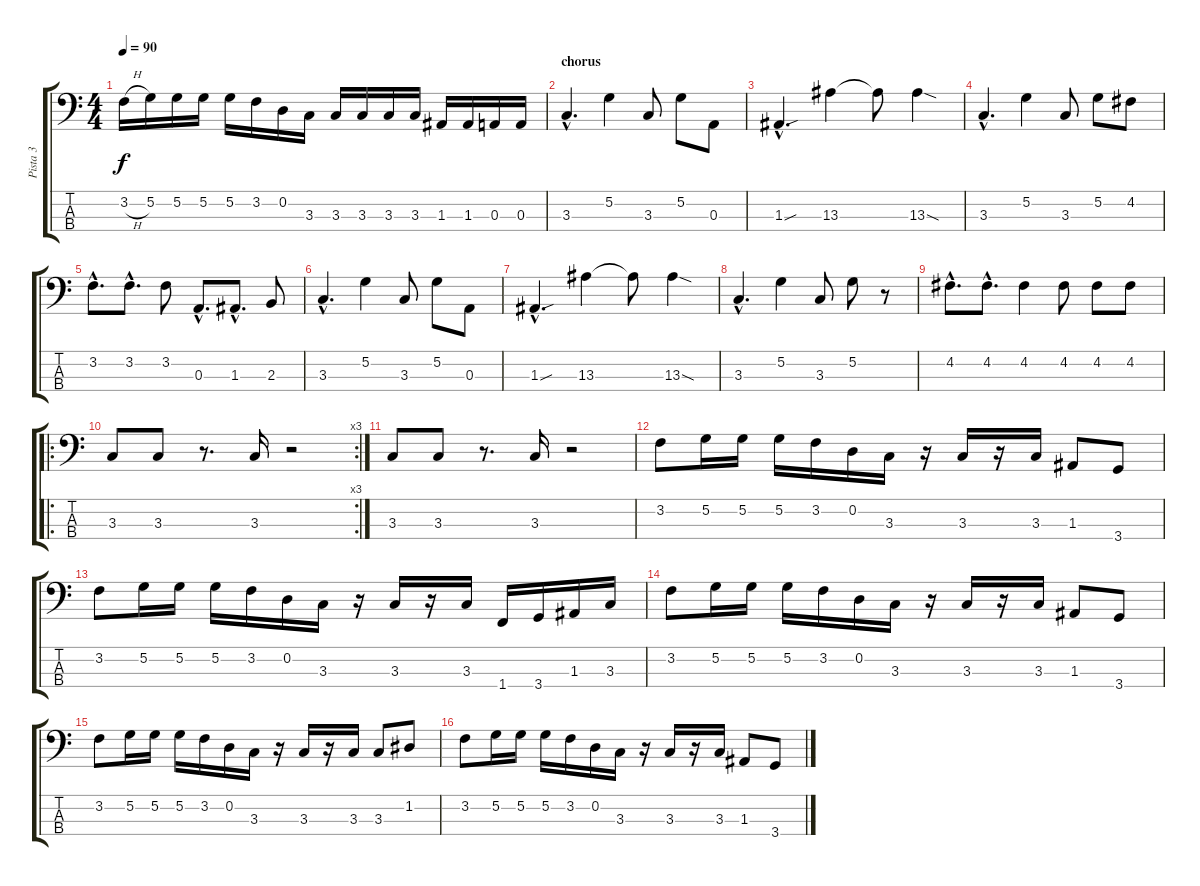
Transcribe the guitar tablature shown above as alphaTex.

\track ("Pista 3" "Pista 3") {instrument electricbassfinger}
\staff {score tabs}
\tuning (G2 D2 A1 E1) {hide}
\ts (4 4)
\tempo 90
\clef f4
\ks c
3.2{h}.16{dy f} 5.2.16 5.2.16 5.2.16 5.2.16 3.2.16 0.2.16 3.3.16 3.3.16 3.3.16 3.3.16 3.3.16 1.3.16 1.3.16 0.3.16 0.3.16 |
\section ("" "chorus")
3.3{hac}.4{d} 5.2.4 3.3.8 5.2.8 0.3.8 |
1.3{sou hac}.4{d} 13.3.4 13.3{t}.8 13.3{sod}.4 |
3.3{hac}.4{d} 5.2.4 3.3.8 5.2.8 4.2.8 |
3.2{hac}.8{d} 3.2{hac}.8{d} 3.2.8 0.3{hac}.8{d} 1.3{hac}.8{d} 2.3.8 |
3.3{hac}.4{d} 5.2.4 3.3.8 5.2.8 0.3.8 |
1.3{sou hac}.4{d} 13.3.4 13.3{t}.8 13.3{sod}.4 |
3.3{hac}.4{d} 5.2.4 3.3.8 5.2.8 r.8 |
4.2{hac}.8{d} 4.2{hac}.8{d} 4.2.4 4.2.8 4.2.8 4.2.8 |
\ro
\rc 3
3.3.8 3.3.8 r.8{d} 3.3.16 r.2 |
3.3.8 3.3.8 r.8{d} 3.3.16 r.2 |
3.2.8 5.2.16 5.2.16 5.2.16 3.2.16 0.2.16 3.3.16 r.16 3.3.16 r.16 3.3.16 1.3.8 3.4.8 |
3.2.8 5.2.16 5.2.16 5.2.16 3.2.16 0.2.16 3.3.16 r.16 3.3.16 r.16 3.3.16 1.4.16 3.4.16 1.3.16 3.3.16 |
3.2.8 5.2.16 5.2.16 5.2.16 3.2.16 0.2.16 3.3.16 r.16 3.3.16 r.16 3.3.16 1.3.8 3.4.8 |
3.2.8 5.2.16 5.2.16 5.2.16 3.2.16 0.2.16 3.3.16 r.16 3.3.16 r.16 3.3.16 3.3.8 1.2.8 |
3.2.8 5.2.16 5.2.16 5.2.16 3.2.16 0.2.16 3.3.16 r.16 3.3.16 r.16 3.3.16 1.3.8 3.4.8
